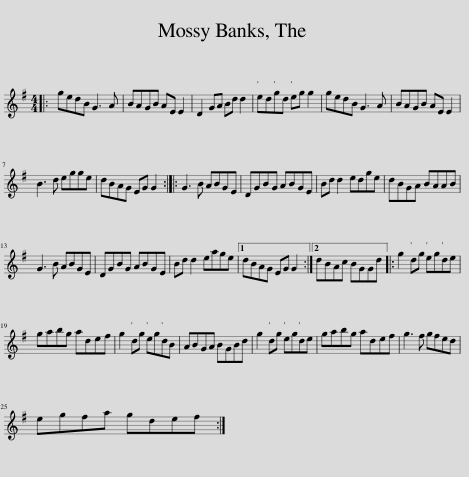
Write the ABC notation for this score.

X:1
L:1/8
M:4/4
I:linebreak $
K:G
V:1 treble
V:1
|: gedB G3 A | BAGB AE E2 | D2 GA Bd d2 | edgd eg g2 | gedB G3 A | %5
 BAGB AE E2 |$ B3 d egge | dBAG EG G2 :: G3 B ABGE | DGBG ABGE | %10
 Bd d2 edge | dBGA BAAB |$ G3 B ABGE | DGBG ABGE | Bd d2 eage |1 %15
 dBAG EG G2 :|2 dBAc BGGd |: g2 dg egde |$ gabg adef | g2 dg egdB | %20
 ABGA BGBd | g2 dg egde | gabg adef | g3 f gfed |$ egfa gdef :| %25
